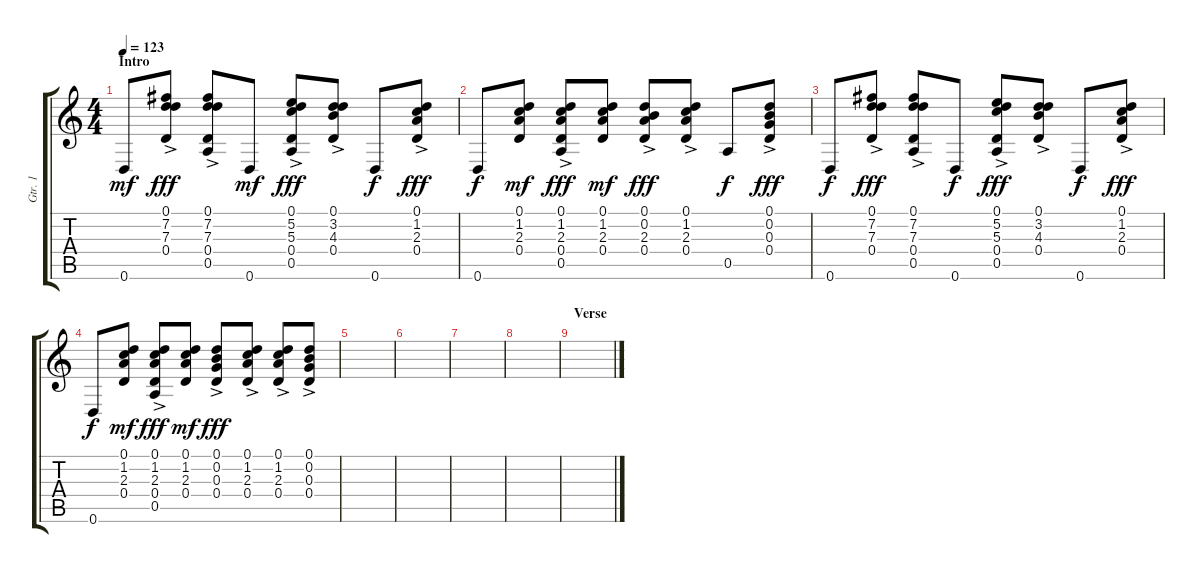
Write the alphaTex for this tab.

\track ("Gtr. 1" "Gtr. 1") {instrument acousticguitarsteel}
\staff {score tabs}
\tuning (D4 B3 G3 D3 A2 D2) {hide}
\ts (4 4)
\section ("" "Intro")
\tempo 123
\clef g2
\ks c
0.6.8{dy mf instrument acousticguitarsteel} (0.1{ac} 7.2 7.3{ac} 0.4{ac}).8{dy fff} (0.1{ac} 7.2{ac} 7.3{ac} 0.4{ac} 0.5{ac}).8 0.6.8{dy mf} (0.1{ac} 5.2{ac} 5.3{ac} 0.4{ac} 0.5{ac}).8{dy fff} (0.1{ac} 3.2{ac} 4.3{ac} 0.4{ac}).8 0.6.8{dy f} (0.1{ac} 1.2{ac} 2.3{ac} 0.4{ac}).8{dy fff} |
0.6.8{dy f} (0.1 1.2 2.3 0.4).8{dy mf} (0.1{ac} 1.2{ac} 2.3{ac} 0.4{ac} 0.5{ac}).8{dy fff} (0.1 1.2 2.3 0.4).8{dy mf} (0.1{ac} 0.2{ac} 2.3{ac} 0.4{ac}).8{dy fff} (0.1{ac} 1.2{ac} 2.3{ac} 0.4{ac}).8 0.5.8{dy f} (0.1{ac} 0.2{ac} 0.3{ac} 0.4{ac}).8{dy fff} |
0.6.8{dy f} (0.1{ac} 7.2{ac} 7.3{ac} 0.4{ac}).8{dy fff} (0.1{ac} 7.2{ac} 7.3{ac} 0.4{ac} 0.5{ac}).8 0.6.8{dy f} (0.1{ac} 5.2{ac} 5.3{ac} 0.4{ac} 0.5{ac}).8{dy fff} (0.1{ac} 3.2{ac} 4.3{ac} 0.4{ac}).8 0.6.8{dy f} (0.1{ac} 1.2{ac} 2.3{ac} 0.4{ac}).8{dy fff} |
0.6.8{dy f} (0.1 1.2 2.3 0.4).8{dy mf} (0.1{ac} 1.2{ac} 2.3{ac} 0.4{ac} 0.5{ac}).8{dy fff} (0.1 1.2 2.3 0.4).8{dy mf} (0.1{ac} 0.2{ac} 0.3{ac} 0.4{ac}).8{dy fff} (0.1{ac} 1.2{ac} 2.3{ac} 0.4{ac}).8 (0.1{ac} 1.2{ac} 2.3{ac} 0.4{ac}).8 (0.1{ac} 0.2{ac} 0.3{ac} 0.4{ac}).8 |
|
|
|
|
\section ("" "Verse")
